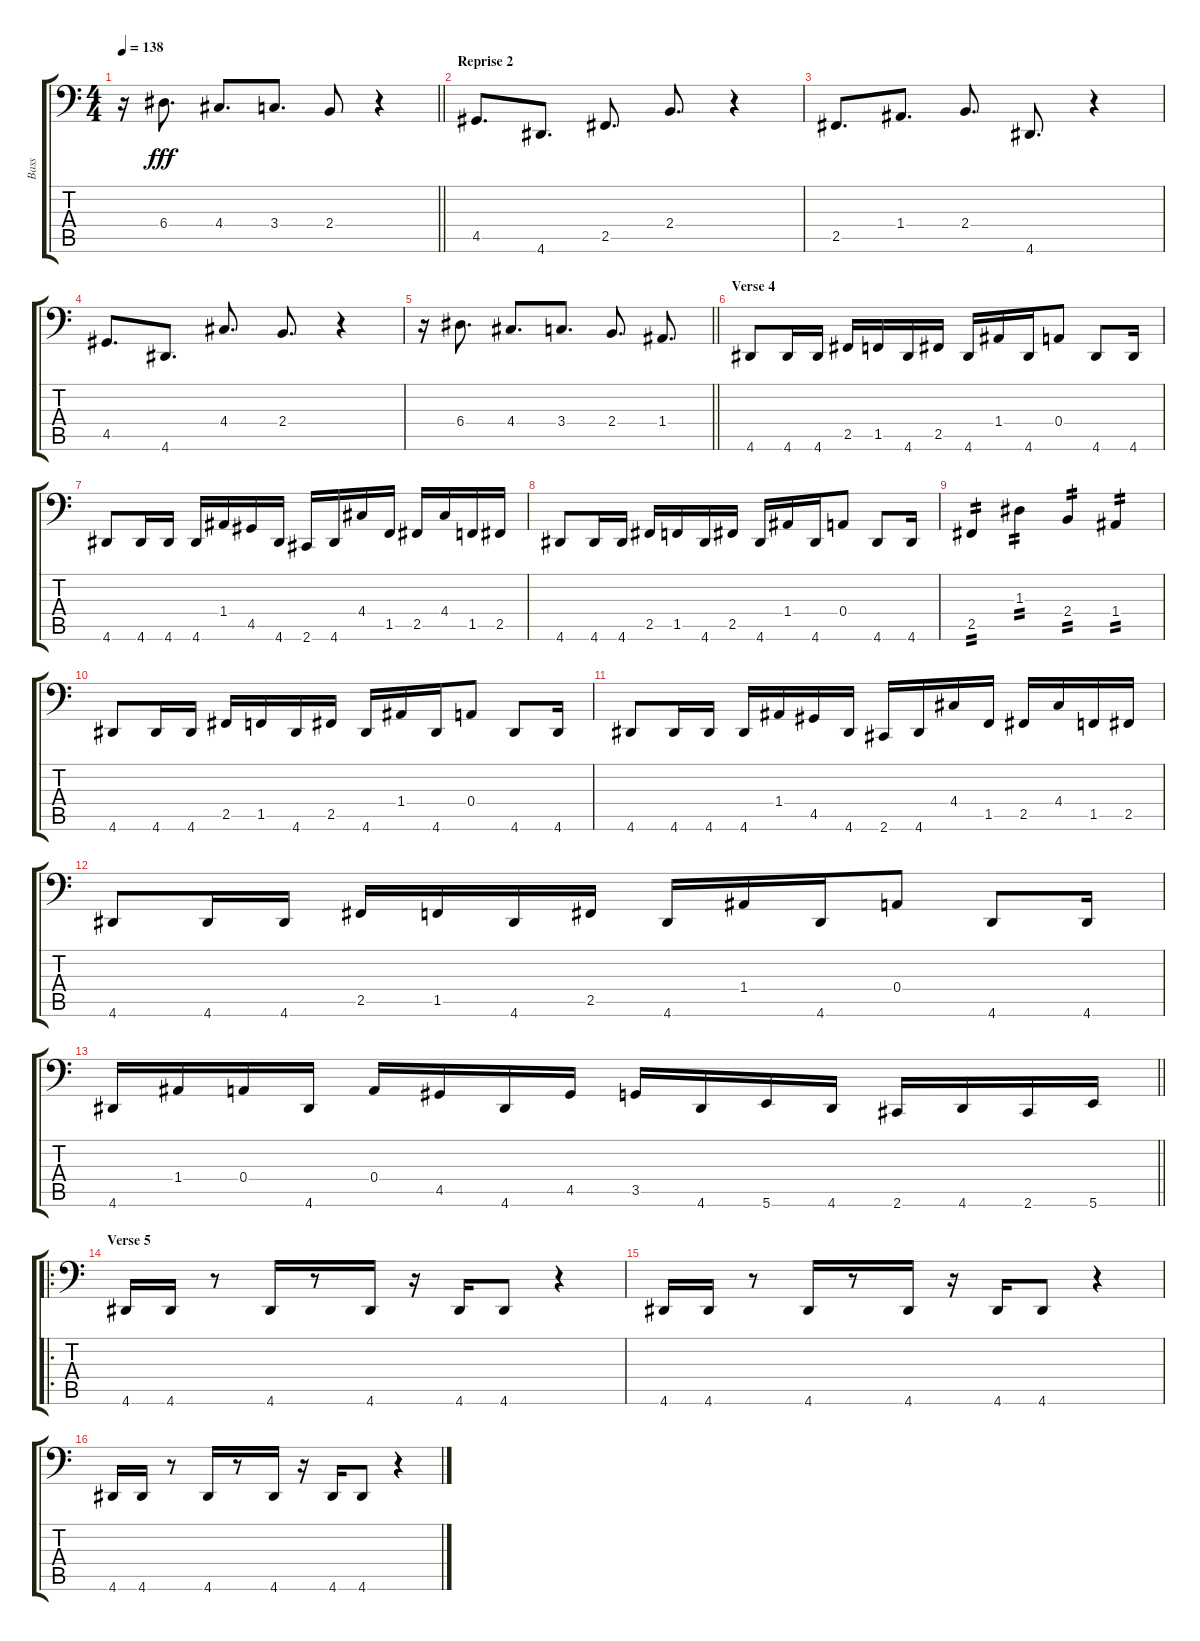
\track ("Bass" "Bass") {instrument electricbassfinger}
\staff {score tabs}
\tuning (C3 G2 D2 A1 E1 B0) {hide}
\ts (4 4)
\tempo 138
\clef f4
\barLineRight lightlight
\ks c
r.16{dy fff} 6.4.8{d} 4.4.8{d} 3.4.8{d} 2.4.8 r.4 |
\section ("" "Reprise 2")
4.5.8{d} 4.6.8{d} 2.5.8{d} 2.4.8{d} r.4 |
2.5.8{d} 1.4.8{d} 2.4.8{d} 4.6.8{d} r.4 |
4.5.8{d} 4.6.8{d} 4.4.8{d} 2.4.8{d} r.4 |
\barLineRight lightlight
r.16 6.4.8{d} 4.4.8{d} 3.4.8{d} 2.4.8{d} 1.4.8{d} |
\section ("" "Verse 4")
4.6.8 4.6.16 4.6.16 2.5.16 1.5.16 4.6.16 2.5.16 4.6.16 1.4.16 4.6.16 0.4.8 4.6.8 4.6.16 |
4.6.8 4.6.16 4.6.16 4.6.16 1.4.16 4.5.16 4.6.16 2.6.16 4.6.16 4.4.16 1.5.16 2.5.16 4.4.16 1.5.16 2.5.16 |
4.6.8 4.6.16 4.6.16 2.5.16 1.5.16 4.6.16 2.5.16 4.6.16 1.4.16 4.6.16 0.4.8 4.6.8 4.6.16 |
2.5.4{tp 2} 1.3.4{tp 2} 2.4.4{tp 2} 1.4.4{tp 2} |
4.6.8 4.6.16 4.6.16 2.5.16 1.5.16 4.6.16 2.5.16 4.6.16 1.4.16 4.6.16 0.4.8 4.6.8 4.6.16 |
4.6.8 4.6.16 4.6.16 4.6.16 1.4.16 4.5.16 4.6.16 2.6.16 4.6.16 4.4.16 1.5.16 2.5.16 4.4.16 1.5.16 2.5.16 |
4.6.8 4.6.16 4.6.16 2.5.16 1.5.16 4.6.16 2.5.16 4.6.16 1.4.16 4.6.16 0.4.8 4.6.8 4.6.16 |
\barLineRight lightlight
4.6.16 1.4.16 0.4.16 4.6.16 0.4.16 4.5.16 4.6.16 4.5.16 3.5.16 4.6.16 5.6.16 4.6.16 2.6.16 4.6.16 2.6.16 5.6.16 |
\ro
\section ("" "Verse 5")
4.6.16 4.6.16 r.8 4.6.16 r.8 4.6.16 r.16 4.6.16 4.6.8 r.4 |
4.6.16 4.6.16 r.8 4.6.16 r.8 4.6.16 r.16 4.6.16 4.6.8 r.4 |
4.6.16 4.6.16 r.8 4.6.16 r.8 4.6.16 r.16 4.6.16 4.6.8 r.4
